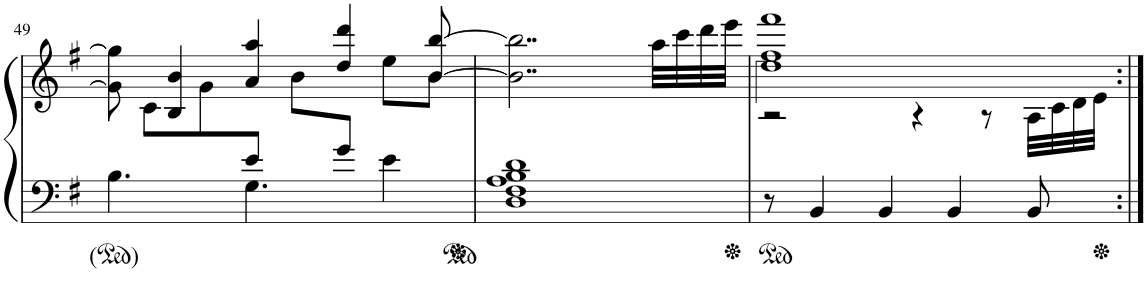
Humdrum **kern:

**kern	**kern
*part1	*part1
*staff2	*staff1
*I"Piano	*
*I'Pno.	*
!!LO:PB:g=z
*clefF4	*clefG2
*k[f#]	*k[f#]
*M4/4	*M4/4
=49	=49
*^	*^
4.ryy	4.B\	8g\] 8gg\]	8ryy
.	.	4B/ 4b/	8c\L
.	.	.	8g\
8e/J	4.G\	4a/ 4aa/	8ryy
8ryy	.	.	8b\L
8g/J	.	4dd/ 4ddd/	8ryy
4ryy	4e\	.	8ee\L
.	.	[8b/ [8bb/	8b\J
*v	*v	*	*
*	*v	*v
=50	=50
1D 1F# 1A 1B 1d	2..b\] 2..bb\]
.	32aa\LLL
.	32ccc\
.	32ddd\
.	32eee\JJJ
=51	=51
*	*^
8r	1dd 1ff# 1fff#	2r
4BB/	.	.
4BB/	.	.
.	.	4r
4BB/	.	.
.	.	8r
8BB/	.	32A\LLL
.	.	32c\
.	.	32d\
.	.	32e\JJJ
*	*v	*v
=:|!	=:|!
*-	*-
